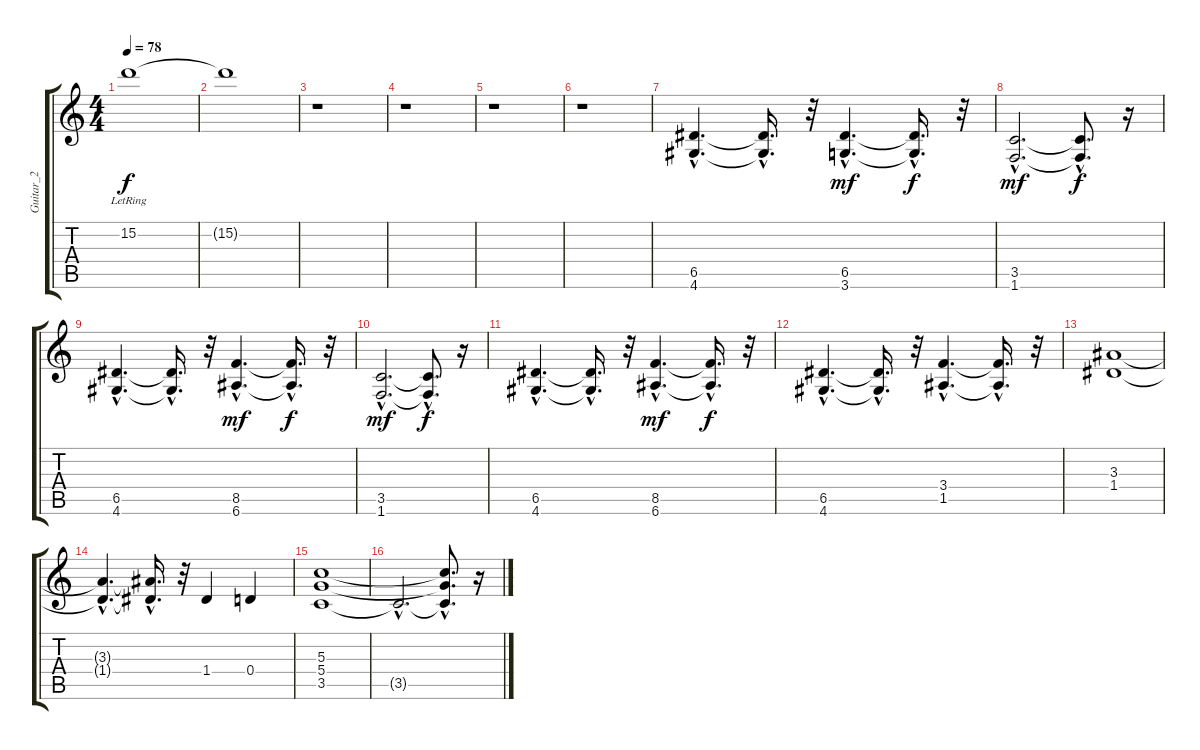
\track ("Guitar_2" "Guitar_2") {instrument distortionguitar}
\staff {score tabs}
\tuning (E4 B3 G3 D3 A2 E2) {hide}
\ts (4 4)
\tempo 78
\clef g2
\ks c
15.2{lr}.1{dy f} |
15.2{t}.1 |
r.1 |
r.1 |
r.1 |
r.1 |
(6.5{hac} 4.6{hac}).4{d} (6.5{hac t} 4.6{hac t}).16{d} r.32 (6.5{hac} 3.6{hac}).4{d dy mf} (6.5{hac t} 3.6{hac t}).16{d dy f} r.32 |
(3.5{hac} 1.6{hac}).2{d dy mf} (3.5{hac t} 1.6{hac t}).8{d dy f} r.16 |
(6.5{hac} 4.6{hac}).4{d} (6.5{hac t} 4.6{hac t}).16{d} r.32 (8.5{hac} 6.6{hac}).4{d dy mf} (8.5{hac t} 6.6{hac t}).16{d dy f} r.32 |
(3.5{hac} 1.6{hac}).2{d dy mf} (3.5{hac t} 1.6{hac t}).8{d dy f} r.16 |
(6.5{hac} 4.6{hac}).4{d} (6.5{hac t} 4.6{hac t}).16{d} r.32 (8.5{hac} 6.6{hac}).4{d dy mf} (8.5{hac t} 6.6{hac t}).16{d dy f} r.32 |
(6.5{hac} 4.6{hac}).4{d} (6.5{hac t} 4.6{hac t}).16{d} r.32 (3.4{hac} 1.5{hac}).4{d} (3.4{hac t} 1.5{hac t}).16{d} r.32 |
(3.3 1.4).1 |
(3.3{hac t} 1.4{hac t}).4{d} (3.3{hac t} 1.4{hac t}).16{d} r.32 1.4.4 0.4.4 |
(5.3 5.4 3.5).1 |
3.5{hac t}.2{d} (5.3{hac t} 5.4{hac t} 3.5{hac t}).8{d} r.16
